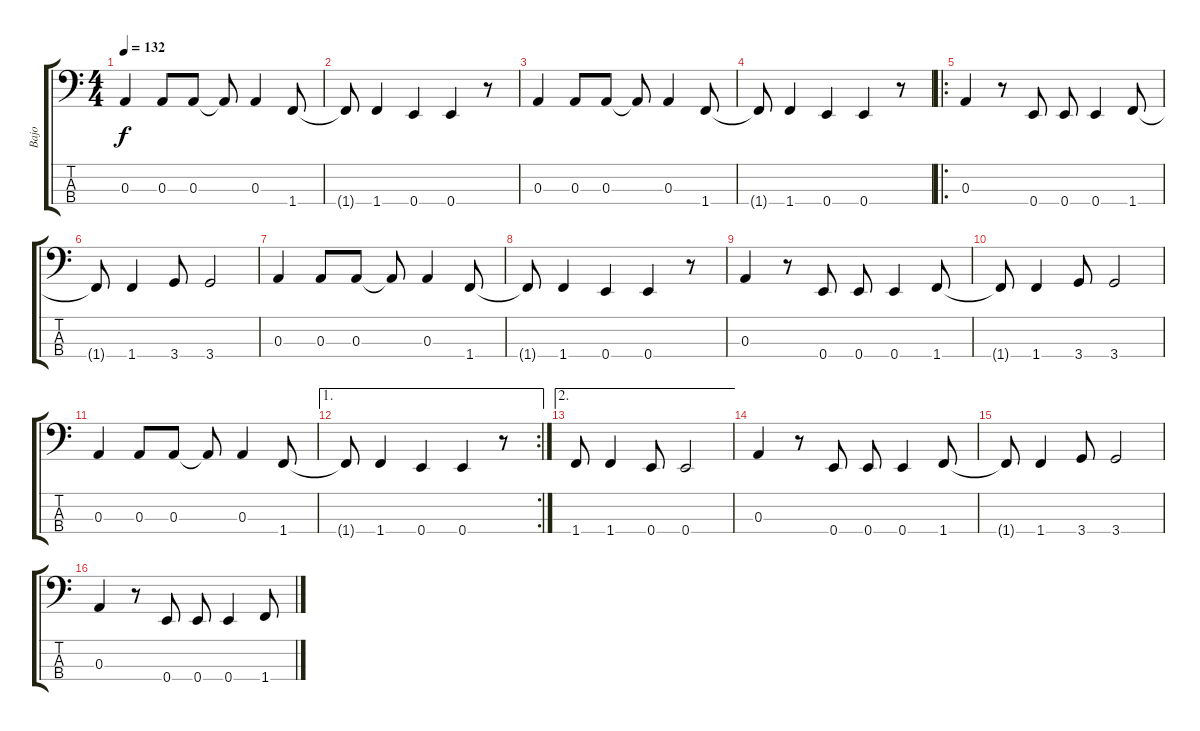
\track ("Bajo" "Bajo") {instrument electricbassfinger}
\staff {score tabs}
\tuning (G2 D2 A1 E1) {hide}
\ts (4 4)
\tempo 132
\clef f4
\ks c
0.3.4{dy f} 0.3.8 0.3.8 0.3{t}.8 0.3.4 1.4.8 |
1.4{t}.8 1.4.4 0.4.4 0.4.4 r.8 |
0.3.4 0.3.8 0.3.8 0.3{t}.8 0.3.4 1.4.8 |
1.4{t}.8 1.4.4 0.4.4 0.4.4 r.8 |
\ro
0.3.4 r.8 0.4.8 0.4.8 0.4.4 1.4.8 |
1.4{t}.8 1.4.4 3.4.8 3.4.2 |
0.3.4 0.3.8 0.3.8 0.3{t}.8 0.3.4 1.4.8 |
1.4{t}.8 1.4.4 0.4.4 0.4.4 r.8 |
0.3.4 r.8 0.4.8 0.4.8 0.4.4 1.4.8 |
1.4{t}.8 1.4.4 3.4.8 3.4.2 |
0.3.4 0.3.8 0.3.8 0.3{t}.8 0.3.4 1.4.8 |
\ae 1
\rc 2
1.4{t}.8 1.4.4 0.4.4 0.4.4 r.8 |
\ae 2
1.4.8 1.4.4 0.4.8 0.4.2 |
0.3.4 r.8 0.4.8 0.4.8 0.4.4 1.4.8 |
1.4{t}.8 1.4.4 3.4.8 3.4.2 |
0.3.4 r.8 0.4.8 0.4.8 0.4.4 1.4.8
